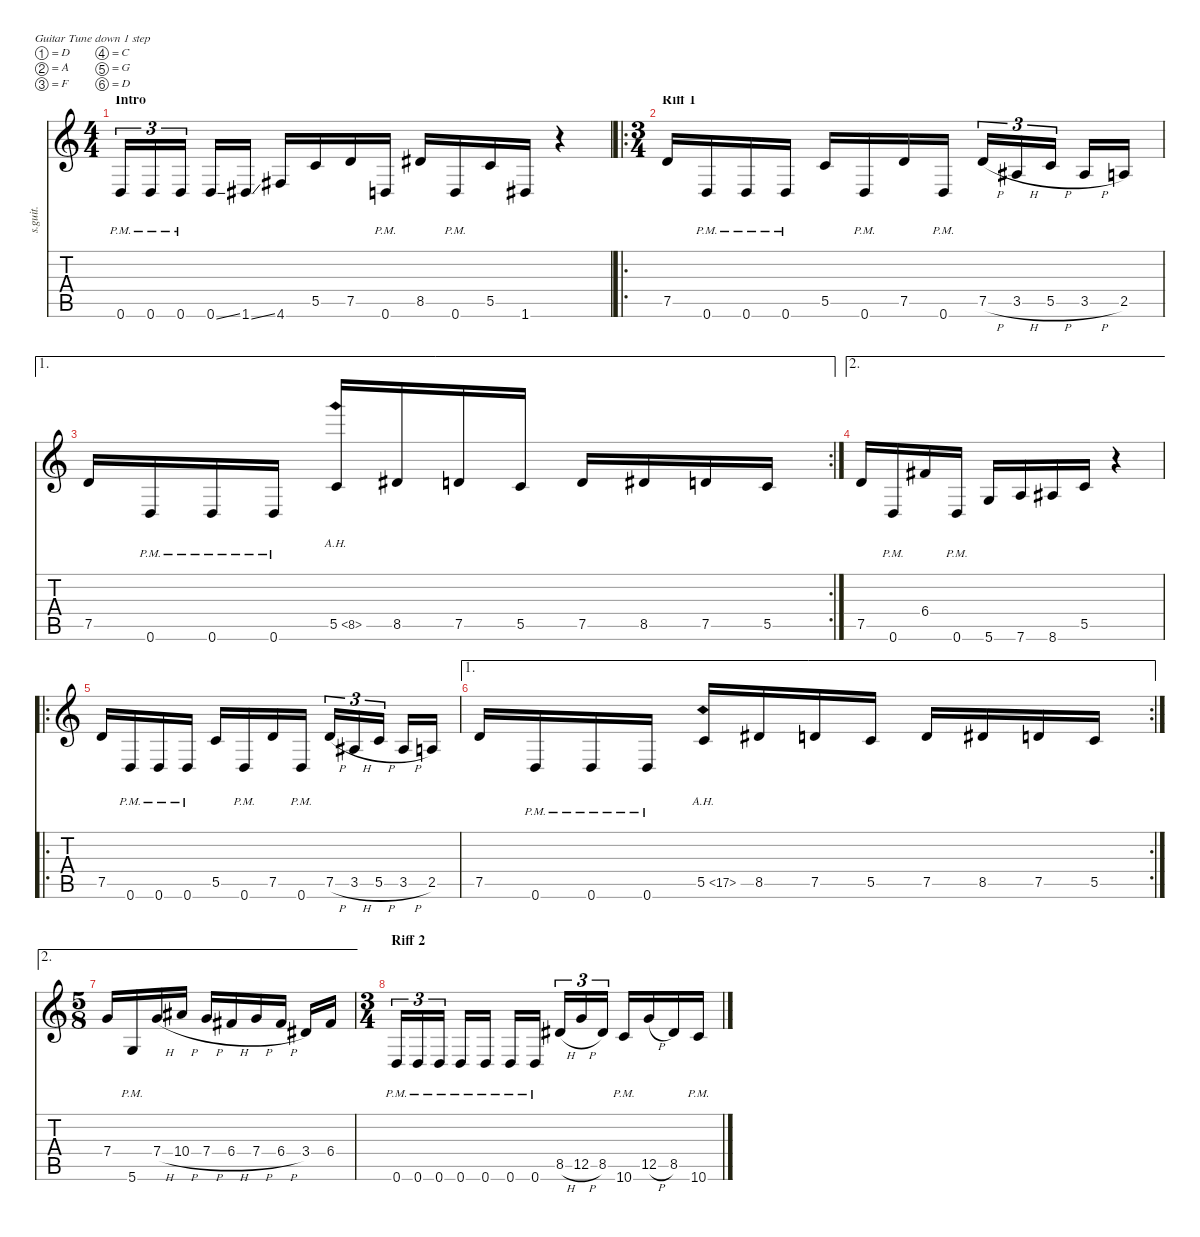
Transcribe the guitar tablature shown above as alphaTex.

\defaultSystemsLayout 4
\hideDynamics
\bracketExtendMode nobrackets
\track ("Muhammed Suicmez" "s.guit.") {instrument distortionguitar}
\staff {score tabs}
\tuning (D4 A3 F3 C3 G2 D2)
\ts (4 4)
\beaming (8 2 2 2 2)
\section ("" "Intro")
\tempo (112 hide)
\clef g2
\ks c
0.6{pm}.16{tu (3 2) lyrics (0 "") lyrics (1 "") lyrics (2 "") lyrics (3 "") lyrics (4 "") dy f instrument distortionguitar} 0.6{pm}.16{tu (3 2) lyrics (0 "") lyrics (1 "") lyrics (2 "") lyrics (3 "") lyrics (4 "")} 0.6{pm}.16{tu (3 2) lyrics (0 "") lyrics (1 "") lyrics (2 "") lyrics (3 "") lyrics (4 "")} 0.6{ss}.16{lyrics (0 "") lyrics (1 "") lyrics (2 "") lyrics (3 "") lyrics (4 "")} 1.6{ss acc #}.16{lyrics (0 "") lyrics (1 "") lyrics (2 "") lyrics (3 "") lyrics (4 "")} 4.6{acc #}.16{lyrics (0 "") lyrics (1 "") lyrics (2 "") lyrics (3 "") lyrics (4 "")} 5.5.16{lyrics (0 "") lyrics (1 "") lyrics (2 "") lyrics (3 "") lyrics (4 "")} 7.5.16{lyrics (0 "") lyrics (1 "") lyrics (2 "") lyrics (3 "") lyrics (4 "")} 0.6{pm}.16{lyrics (0 "") lyrics (1 "") lyrics (2 "") lyrics (3 "") lyrics (4 "")} 8.5{acc #}.16{lyrics (0 "") lyrics (1 "") lyrics (2 "") lyrics (3 "") lyrics (4 "")} 0.6{pm}.16{lyrics (0 "") lyrics (1 "") lyrics (2 "") lyrics (3 "") lyrics (4 "")} 5.5.16{lyrics (0 "") lyrics (1 "") lyrics (2 "") lyrics (3 "") lyrics (4 "")} 1.6{acc #}.16{lyrics (0 "") lyrics (1 "") lyrics (2 "") lyrics (3 "") lyrics (4 "")} r.4 |
\ro
\ts (3 4)
\beaming (8 2 2 2 2)
\section ("" "Riff 1")
7.5.16{lyrics (0 "") lyrics (1 "") lyrics (2 "") lyrics (3 "") lyrics (4 "")} 0.6{pm}.16{lyrics (0 "") lyrics (1 "") lyrics (2 "") lyrics (3 "") lyrics (4 "")} 0.6{pm}.16{lyrics (0 "") lyrics (1 "") lyrics (2 "") lyrics (3 "") lyrics (4 "")} 0.6{pm}.16{lyrics (0 "") lyrics (1 "") lyrics (2 "") lyrics (3 "") lyrics (4 "")} 5.5.16{lyrics (0 "") lyrics (1 "") lyrics (2 "") lyrics (3 "") lyrics (4 "")} 0.6{pm}.16{lyrics (0 "") lyrics (1 "") lyrics (2 "") lyrics (3 "") lyrics (4 "")} 7.5.16{lyrics (0 "") lyrics (1 "") lyrics (2 "") lyrics (3 "") lyrics (4 "")} 0.6{pm}.16{lyrics (0 "") lyrics (1 "") lyrics (2 "") lyrics (3 "") lyrics (4 "")} 7.5{h}.16{tu (3 2) lyrics (0 "") lyrics (1 "") lyrics (2 "") lyrics (3 "") lyrics (4 "")} 3.5{h acc #}.16{tu (3 2) lyrics (0 "") lyrics (1 "") lyrics (2 "") lyrics (3 "") lyrics (4 "")} 5.5{h}.16{tu (3 2) lyrics (0 "") lyrics (1 "") lyrics (2 "") lyrics (3 "") lyrics (4 "")} 3.5{h acc #}.16{lyrics (0 "") lyrics (1 "") lyrics (2 "") lyrics (3 "") lyrics (4 "")} 2.5.16{lyrics (0 "") lyrics (1 "") lyrics (2 "") lyrics (3 "") lyrics (4 "")} |
\ae 1
\rc 2
7.5.16{lyrics (0 "") lyrics (1 "") lyrics (2 "") lyrics (3 "") lyrics (4 "")} 0.6{pm}.16{lyrics (0 "") lyrics (1 "") lyrics (2 "") lyrics (3 "") lyrics (4 "")} 0.6{pm}.16{lyrics (0 "") lyrics (1 "") lyrics (2 "") lyrics (3 "") lyrics (4 "")} 0.6{pm}.16{lyrics (0 "") lyrics (1 "") lyrics (2 "") lyrics (3 "") lyrics (4 "")} 5.5{ah 3}.16{lyrics (0 "") lyrics (1 "") lyrics (2 "") lyrics (3 "") lyrics (4 "")} 8.5{acc #}.16{lyrics (0 "") lyrics (1 "") lyrics (2 "") lyrics (3 "") lyrics (4 "")} 7.5.16{lyrics (0 "") lyrics (1 "") lyrics (2 "") lyrics (3 "") lyrics (4 "")} 5.5.16{lyrics (0 "") lyrics (1 "") lyrics (2 "") lyrics (3 "") lyrics (4 "")} 7.5.16{lyrics (0 "") lyrics (1 "") lyrics (2 "") lyrics (3 "") lyrics (4 "")} 8.5{acc #}.16{lyrics (0 "") lyrics (1 "") lyrics (2 "") lyrics (3 "") lyrics (4 "")} 7.5.16{lyrics (0 "") lyrics (1 "") lyrics (2 "") lyrics (3 "") lyrics (4 "")} 5.5.16{lyrics (0 "") lyrics (1 "") lyrics (2 "") lyrics (3 "") lyrics (4 "")} |
\ae 2
7.5.16{lyrics (0 "") lyrics (1 "") lyrics (2 "") lyrics (3 "") lyrics (4 "")} 0.6{pm}.16{lyrics (0 "") lyrics (1 "") lyrics (2 "") lyrics (3 "") lyrics (4 "")} 6.4{acc #}.16{lyrics (0 "") lyrics (1 "") lyrics (2 "") lyrics (3 "") lyrics (4 "")} 0.6{pm}.16{lyrics (0 "") lyrics (1 "") lyrics (2 "") lyrics (3 "") lyrics (4 "")} 5.6.16{lyrics (0 "") lyrics (1 "") lyrics (2 "") lyrics (3 "") lyrics (4 "")} 7.6.16{lyrics (0 "") lyrics (1 "") lyrics (2 "") lyrics (3 "") lyrics (4 "")} 8.6{acc #}.16{lyrics (0 "") lyrics (1 "") lyrics (2 "") lyrics (3 "") lyrics (4 "")} 5.5.16{lyrics (0 "") lyrics (1 "") lyrics (2 "") lyrics (3 "") lyrics (4 "")} r.4 |
\ro
7.5.16{lyrics (0 "") lyrics (1 "") lyrics (2 "") lyrics (3 "") lyrics (4 "")} 0.6{pm}.16{lyrics (0 "") lyrics (1 "") lyrics (2 "") lyrics (3 "") lyrics (4 "")} 0.6{pm}.16{lyrics (0 "") lyrics (1 "") lyrics (2 "") lyrics (3 "") lyrics (4 "")} 0.6{pm}.16{lyrics (0 "") lyrics (1 "") lyrics (2 "") lyrics (3 "") lyrics (4 "")} 5.5.16{lyrics (0 "") lyrics (1 "") lyrics (2 "") lyrics (3 "") lyrics (4 "")} 0.6{pm}.16{lyrics (0 "") lyrics (1 "") lyrics (2 "") lyrics (3 "") lyrics (4 "")} 7.5.16{lyrics (0 "") lyrics (1 "") lyrics (2 "") lyrics (3 "") lyrics (4 "")} 0.6{pm}.16{lyrics (0 "") lyrics (1 "") lyrics (2 "") lyrics (3 "") lyrics (4 "")} 7.5{h}.16{tu (3 2) lyrics (0 "") lyrics (1 "") lyrics (2 "") lyrics (3 "") lyrics (4 "")} 3.5{h acc #}.16{tu (3 2) lyrics (0 "") lyrics (1 "") lyrics (2 "") lyrics (3 "") lyrics (4 "")} 5.5{h}.16{tu (3 2) lyrics (0 "") lyrics (1 "") lyrics (2 "") lyrics (3 "") lyrics (4 "")} 3.5{h acc #}.16{lyrics (0 "") lyrics (1 "") lyrics (2 "") lyrics (3 "") lyrics (4 "")} 2.5.16{lyrics (0 "") lyrics (1 "") lyrics (2 "") lyrics (3 "") lyrics (4 "")} |
\ae 1
\rc 2
7.5.16{lyrics (0 "") lyrics (1 "") lyrics (2 "") lyrics (3 "") lyrics (4 "")} 0.6{pm}.16{lyrics (0 "") lyrics (1 "") lyrics (2 "") lyrics (3 "") lyrics (4 "")} 0.6{pm}.16{lyrics (0 "") lyrics (1 "") lyrics (2 "") lyrics (3 "") lyrics (4 "")} 0.6{pm}.16{lyrics (0 "") lyrics (1 "") lyrics (2 "") lyrics (3 "") lyrics (4 "")} 5.5{ah 12}.16{lyrics (0 "") lyrics (1 "") lyrics (2 "") lyrics (3 "") lyrics (4 "")} 8.5{acc #}.16{lyrics (0 "") lyrics (1 "") lyrics (2 "") lyrics (3 "") lyrics (4 "")} 7.5.16{lyrics (0 "") lyrics (1 "") lyrics (2 "") lyrics (3 "") lyrics (4 "")} 5.5.16{lyrics (0 "") lyrics (1 "") lyrics (2 "") lyrics (3 "") lyrics (4 "")} 7.5.16{lyrics (0 "") lyrics (1 "") lyrics (2 "") lyrics (3 "") lyrics (4 "")} 8.5{acc #}.16{lyrics (0 "") lyrics (1 "") lyrics (2 "") lyrics (3 "") lyrics (4 "")} 7.5.16{lyrics (0 "") lyrics (1 "") lyrics (2 "") lyrics (3 "") lyrics (4 "")} 5.5.16{lyrics (0 "") lyrics (1 "") lyrics (2 "") lyrics (3 "") lyrics (4 "")} |
\ae 2
\ts (5 8)
\beaming (8 2 2 2 2)
7.4.16{lyrics (0 "") lyrics (1 "") lyrics (2 "") lyrics (3 "") lyrics (4 "")} 5.6{pm}.16{lyrics (0 "") lyrics (1 "") lyrics (2 "") lyrics (3 "") lyrics (4 "")} 7.4{h}.16{lyrics (0 "") lyrics (1 "") lyrics (2 "") lyrics (3 "") lyrics (4 "")} 10.4{h acc #}.16{lyrics (0 "") lyrics (1 "") lyrics (2 "") lyrics (3 "") lyrics (4 "")} 7.4{h}.16{lyrics (0 "") lyrics (1 "") lyrics (2 "") lyrics (3 "") lyrics (4 "")} 6.4{h acc #}.16{lyrics (0 "") lyrics (1 "") lyrics (2 "") lyrics (3 "") lyrics (4 "")} 7.4{h}.16{lyrics (0 "") lyrics (1 "") lyrics (2 "") lyrics (3 "") lyrics (4 "")} 6.4{h acc #}.16{lyrics (0 "") lyrics (1 "") lyrics (2 "") lyrics (3 "") lyrics (4 "")} 3.4{acc #}.16{lyrics (0 "") lyrics (1 "") lyrics (2 "") lyrics (3 "") lyrics (4 "")} 6.4{acc #}.16{lyrics (0 "") lyrics (1 "") lyrics (2 "") lyrics (3 "") lyrics (4 "")} |
\ts (3 4)
\beaming (8 2 2 2 2)
\section ("" "Riff 2")
0.6{pm}.16{tu (3 2) lyrics (0 "") lyrics (1 "") lyrics (2 "") lyrics (3 "") lyrics (4 "")} 0.6{pm}.16{tu (3 2) lyrics (0 "") lyrics (1 "") lyrics (2 "") lyrics (3 "") lyrics (4 "")} 0.6{pm}.16{tu (3 2) lyrics (0 "") lyrics (1 "") lyrics (2 "") lyrics (3 "") lyrics (4 "")} 0.6{pm}.16{lyrics (0 "") lyrics (1 "") lyrics (2 "") lyrics (3 "") lyrics (4 "")} 0.6{pm}.16{lyrics (0 "") lyrics (1 "") lyrics (2 "") lyrics (3 "") lyrics (4 "")} 0.6{pm}.16{lyrics (0 "") lyrics (1 "") lyrics (2 "") lyrics (3 "") lyrics (4 "")} 0.6{pm}.16{lyrics (0 "") lyrics (1 "") lyrics (2 "") lyrics (3 "") lyrics (4 "")} 8.5{h acc #}.16{tu (3 2) lyrics (0 "") lyrics (1 "") lyrics (2 "") lyrics (3 "") lyrics (4 "")} 12.5{h}.16{tu (3 2) lyrics (0 "") lyrics (1 "") lyrics (2 "") lyrics (3 "") lyrics (4 "")} 8.5{acc #}.16{tu (3 2) lyrics (0 "") lyrics (1 "") lyrics (2 "") lyrics (3 "") lyrics (4 "")} 10.6{pm}.16{lyrics (0 "") lyrics (1 "") lyrics (2 "") lyrics (3 "") lyrics (4 "")} 12.5{h}.16{lyrics (0 "") lyrics (1 "") lyrics (2 "") lyrics (3 "") lyrics (4 "")} 8.5{acc #}.16{lyrics (0 "") lyrics (1 "") lyrics (2 "") lyrics (3 "") lyrics (4 "")} 10.6{pm}.16{lyrics (0 "") lyrics (1 "") lyrics (2 "") lyrics (3 "") lyrics (4 "")}
